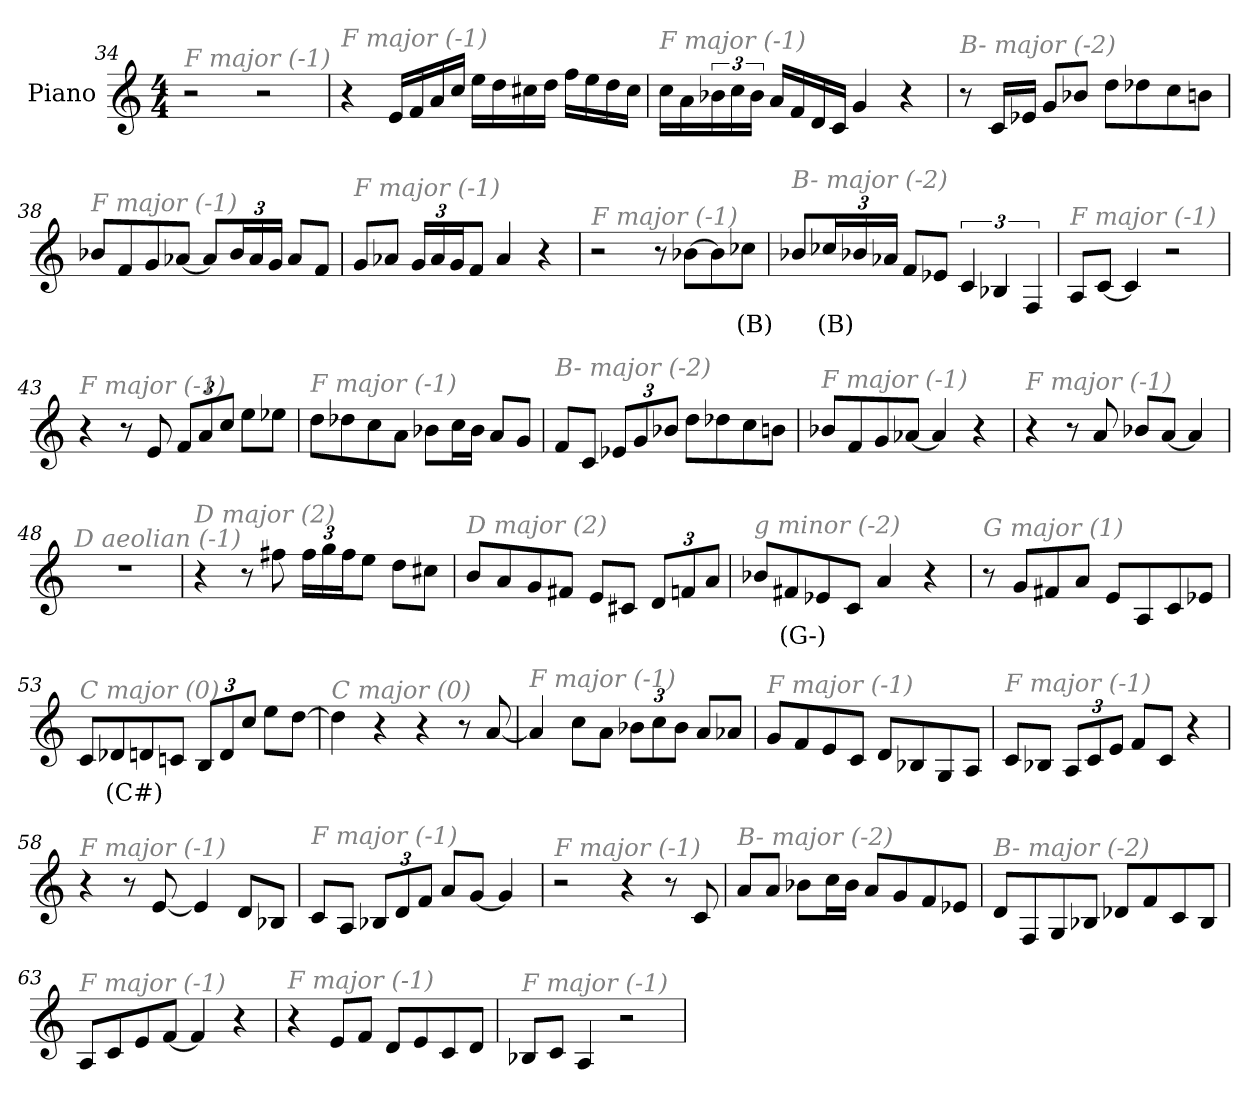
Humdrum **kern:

**kern	**text
*part1	*part1
*staff1	*staff1
*I"Piano	*
*I'Pno	*
*clefG2	*
*k[]	*
*M4/4	*
=34	=34
!LO:TX:i:color=#808080:t=F major (-1)	!
2r	.
2r	.
!!LO:LB:g=z
=35	=35
!LO:TX:i:color=#808080:t=F major (-1)	!
4r	.
16e/LL	.
16f/	.
16a/	.
16cc/JJ	.
16ee\LL	.
16dd\	.
16cc#X\	.
16dd\JJ	.
16ff\LL	.
16ee\	.
16dd\	.
16cc#\JJ	.
=36	=36
!LO:TX:i:color=#808080:t=F major (-1)	!
16cc\LL	.
16a\	.
24b-X\	.
24cc\	.
24b-\JJ	.
16a/LL	.
16f/	.
16d/	.
16c/JJ	.
4g/	.
4r	.
=37	=37
!LO:TX:i:color=#808080:t=B- major (-2)	!
8r	.
16c/LL	.
16e-X/JJ	.
8g/L	.
8b-X/J	.
8dd\L	.
8dd-X\	.
8cc\	.
8bn\J	.
!!LO:LB:g=z
=38	=38
!LO:TX:i:color=#808080:t=F major (-1)	!
8b-X/L	.
8f/	.
8g/	.
[8a-X/J	.
8a-/L]	.
*Xbrackettup	*
24b-/L	.
24a-/	.
24g/JJ	.
8a-/L	.
8f/J	.
=39	=39
!LO:TX:i:color=#808080:t=F major (-1)	!
8g/L	.
8a-X/J	.
24g/LL	.
24a-/	.
24g/J	.
8f/J	.
4a-/	.
4r	.
=40	=40
!LO:TX:i:color=#808080:t=F major (-1)	!
2r	.
8r	.
[8b-X\L	.
8b-\]	.
8cc-Xi\J	(B)
=41	=41
!LO:TX:i:color=#808080:t=B- major (-2)	!
8b-X/L	.
24cc-Xi/L	(B)
24b-X/	.
24a-X/JJ	.
8f/L	.
8e-X/J	.
*brackettup	*
6c/	.
6B-X/	.
6F/	.
!!LO:PB:g=z
=42	=42
!LO:TX:i:color=#808080:t=F major (-1)	!
8A/L	.
[8c/J	.
4c/]	.
2r	.
=43	=43
!LO:TX:i:color=#808080:t=F major (-1)	!
4r	.
8r	.
8e/	.
*Xbrackettup	*
12f/L	.
12a/	.
12cc/J	.
8ee\L	.
8ee-X\J	.
=44	=44
!LO:TX:i:color=#808080:t=F major (-1)	!
8dd\L	.
8dd-X\	.
8cc\	.
8a\J	.
8b-X\L	.
16cc\L	.
16b-\JJ	.
8a/L	.
8g/J	.
=45	=45
!LO:TX:i:color=#808080:t=B- major (-2)	!
8f/L	.
8c/J	.
12e-X/L	.
12g/	.
12b-X/J	.
8dd\L	.
8dd-X\	.
8cc\	.
8bn\J	.
!!LO:LB:g=z
=46	=46
!LO:TX:i:color=#808080:t=F major (-1)	!
8b-X/L	.
8f/	.
8g/	.
[8a-X/J	.
4a-/]	.
4r	.
=47	=47
!LO:TX:i:color=#808080:t=F major (-1)	!
4r	.
8r	.
8a/	.
8b-X/L	.
[8a/J	.
4a/]	.
=48	=48
!LO:TX:i:color=#808080:t=D aeolian (-1)	!
1r	.
=49	=49
!LO:TX:i:color=#808080:t=D major (2)	!
4r	.
8r	.
8ff#X\	.
24ff#\LL	.
24gg\	.
24ff#\J	.
8ee\J	.
8dd\L	.
8cc#X\J	.
=50	=50
!LO:TX:i:color=#808080:t=D major (2)	!
8b/L	.
8a/	.
8g/	.
8f#X/J	.
8e/L	.
8c#X/J	.
12d/L	.
12fn/	.
12a/J	.
!!LO:LB:g=z
=51	=51
!LO:TX:i:color=#808080:t=g minor (-2)	!
8b-X/L	.
8f#Xj/	(G-)
8e-X/	.
8c/J	.
4a/	.
4r	.
=52	=52
!LO:TX:i:color=#808080:t=G major (1)	!
8r	.
8g/L	.
8f#X/	.
8a/J	.
8e/L	.
8A/	.
8c/	.
8e-X/J	.
=53	=53
!LO:TX:i:color=#808080:t=C major (0)	!
8c/L	.
8d-Xj/	(C#)
8d/	.
8cn/J	.
12B/L	.
12d/	.
12cc/J	.
8ee\L	.
[8dd\J	.
=54	=54
!LO:TX:i:color=#808080:t=C major (0)	!
4dd\]	.
4r	.
4r	.
8r	.
[8a/	.
!!LO:LB:g=z
=55	=55
!LO:TX:i:color=#808080:t=F major (-1)	!
4a/]	.
8cc\L	.
8a\J	.
12b-X\L	.
12cc\	.
12b-\J	.
8a/L	.
8a-X/J	.
=56	=56
!LO:TX:i:color=#808080:t=F major (-1)	!
8g/L	.
8f/	.
8e/	.
8c/J	.
8d/L	.
8B-X/	.
8G/	.
8A/J	.
=57	=57
!LO:TX:i:color=#808080:t=F major (-1)	!
8c/L	.
8B-X/J	.
12A/L	.
12c/	.
12e/J	.
8f/L	.
8c/J	.
4r	.
=58	=58
!LO:TX:i:color=#808080:t=F major (-1)	!
4r	.
8r	.
[8e/	.
4e/]	.
8d/L	.
8B-X/J	.
!!LO:LB:g=z
=59	=59
!LO:TX:i:color=#808080:t=F major (-1)	!
8c/L	.
8A/J	.
12B-X/L	.
12d/	.
12f/J	.
8a/L	.
[8g/J	.
4g/]	.
=60	=60
!LO:TX:i:color=#808080:t=F major (-1)	!
2r	.
4r	.
8r	.
8c/	.
=61	=61
!LO:TX:i:color=#808080:t=B- major (-2)	!
8a/L	.
8a/J	.
8b-X\L	.
16cc\L	.
16b-\JJ	.
8a/L	.
8g/	.
8f/	.
8e-X/J	.
=62	=62
!LO:TX:i:color=#808080:t=B- major (-2)	!
8d/L	.
8F/	.
8G/	.
8B-X/J	.
8d-X/L	.
8f/	.
8c/	.
8B-/J	.
!!LO:LB:g=z
=63	=63
!LO:TX:i:color=#808080:t=F major (-1)	!
8A/L	.
8c/	.
8e/	.
[8f/J	.
4f/]	.
4r	.
=64	=64
!LO:TX:i:color=#808080:t=F major (-1)	!
4r	.
8e/L	.
8f/J	.
8d/L	.
8e/	.
8c/	.
8d/J	.
=65	=65
!LO:TX:i:color=#808080:t=F major (-1)	!
8B-X/L	.
8c/J	.
4A/	.
2r	.
=	=
*-	*-
